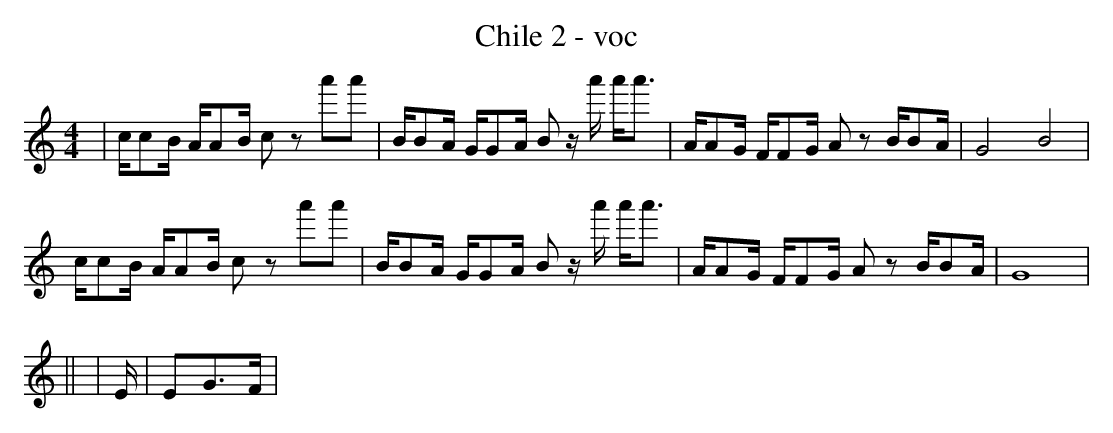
X:1
T:Chile 2 - voc
M:4/4
L:1/8
K:em
| c/cB/ A/AB/ cz a'a' | B/BA/ G/GA/ Bz/ a'/ a'/a'3/ | A/AG/ F/FG/ Az B/BA/ | G4 B4 |
c/cB/ A/AB/ cz a'a' | B/BA/ G/GA/ Bz/ a'/ a'/a'3/  | A/AG/ F/FG/ Az B/BA/ | G8 |
||
|E/ |EG>F |
